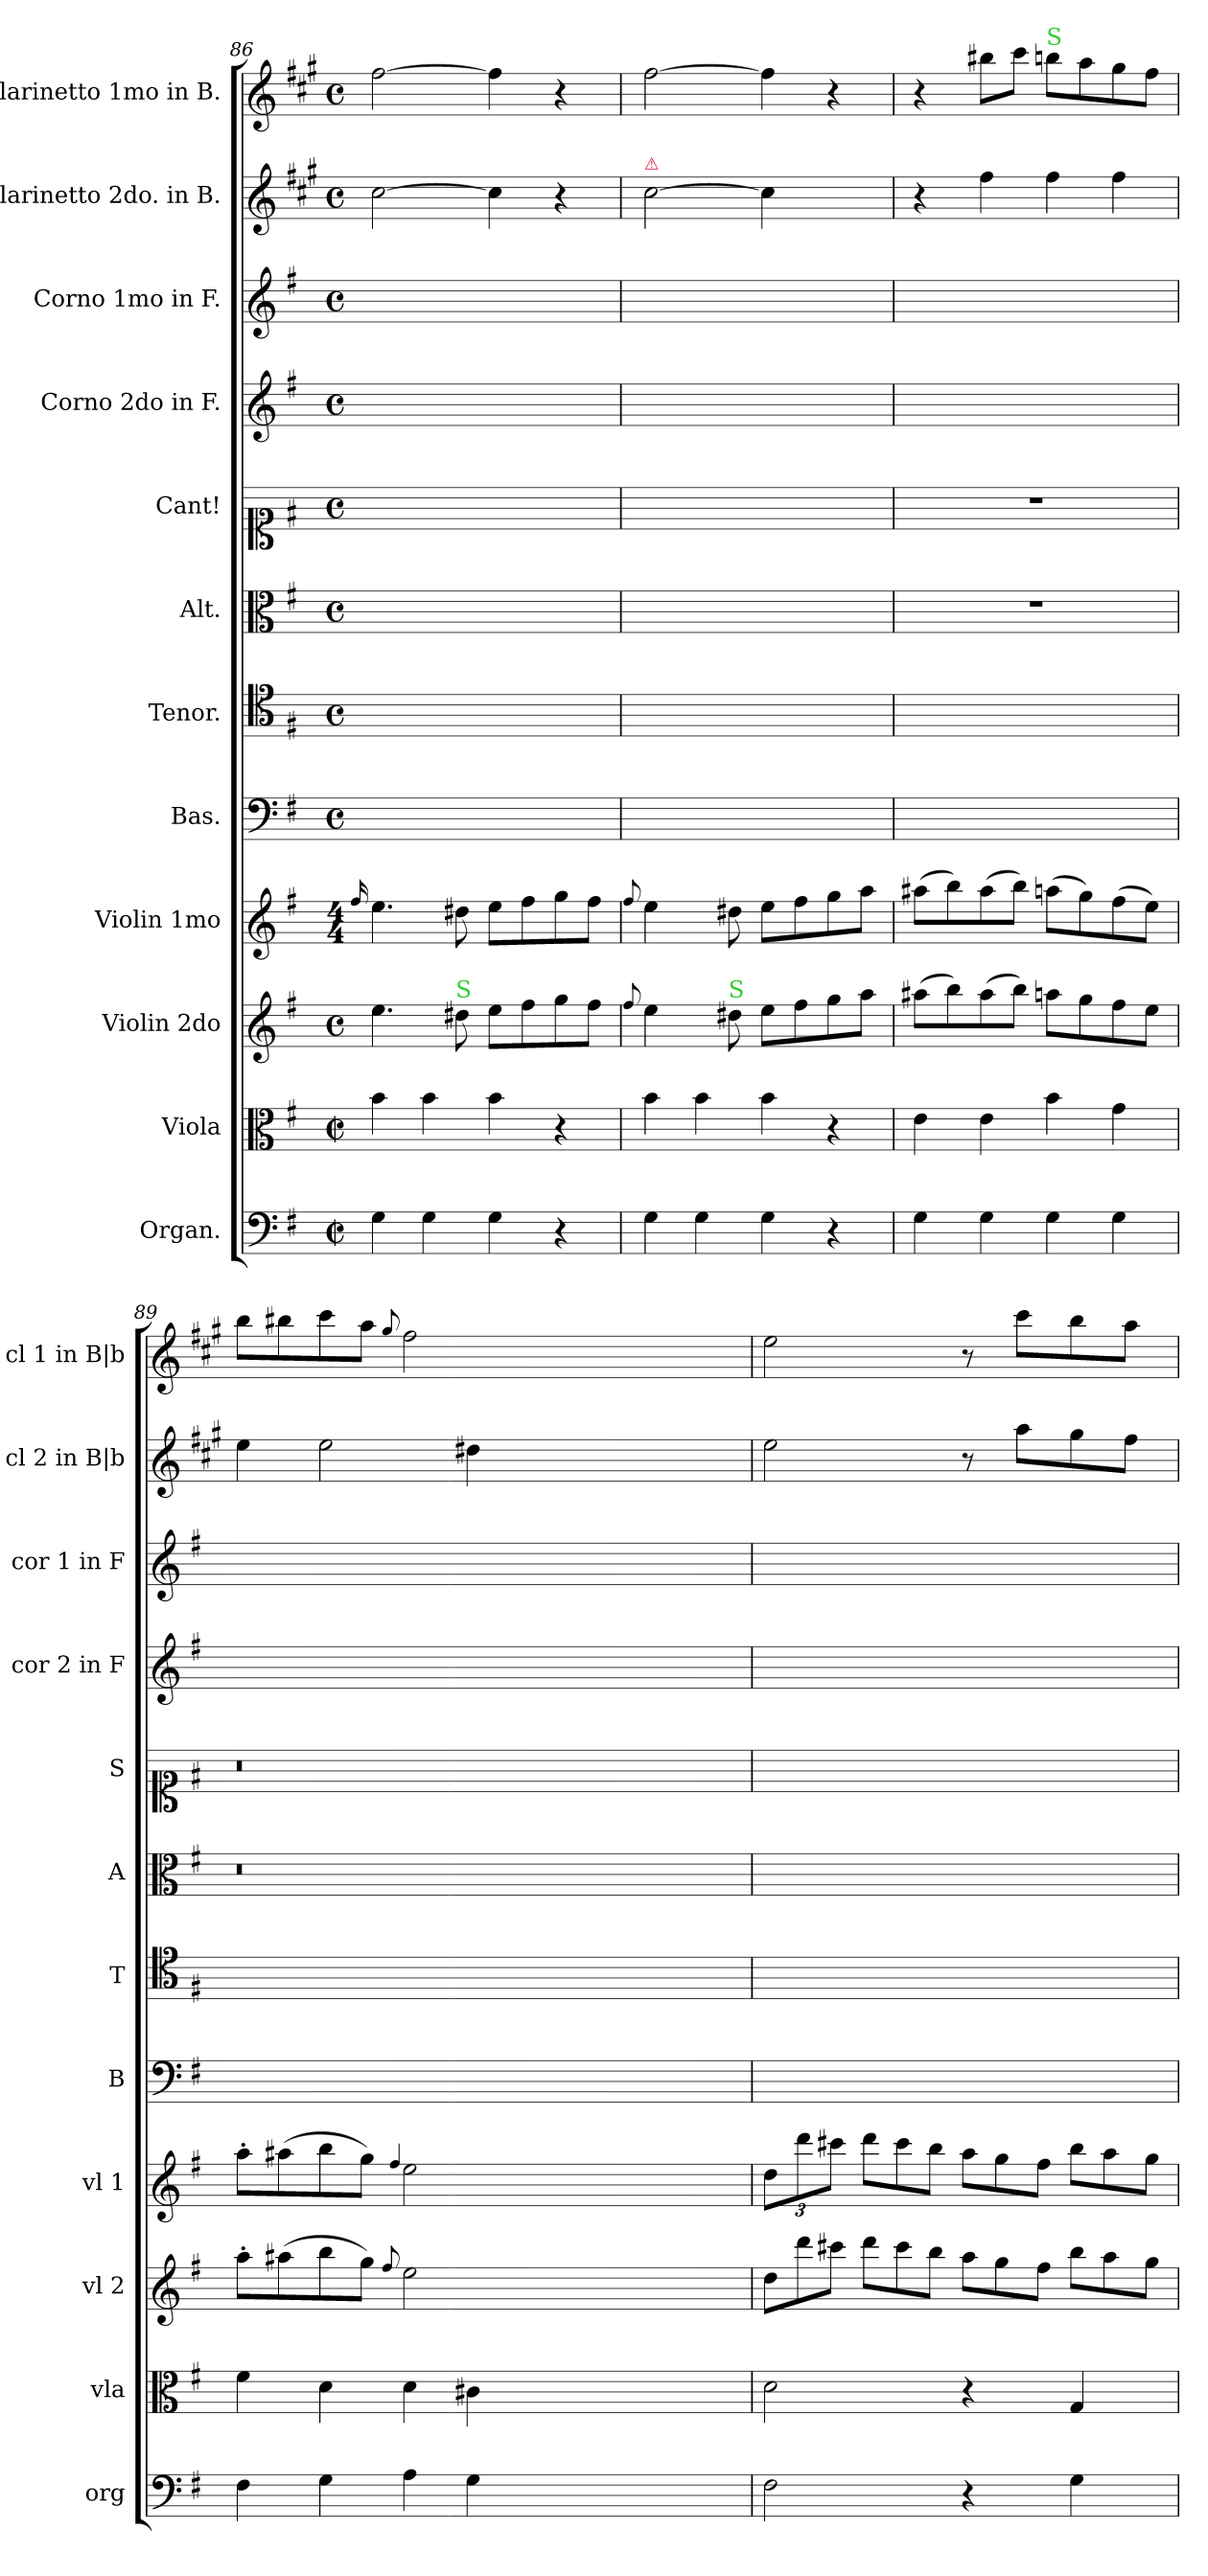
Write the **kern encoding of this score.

**kern	**kern	**kern	**kern	**kern	**kern	**kern	**kern	**kern	**kern	**kern	**kern
*part12	*part11	*part10	*part9	*part8	*part7	*part6	*part5	*part4	*part3	*part2	*part1
*staff12	*staff11	*staff10	*staff9	*staff8	*staff7	*staff6	*staff5	*staff4	*staff3	*staff2	*staff1
*I"Organ.	*I"Viola	*I"Violin 2do	*I"Violin 1mo	*I"Bas.	*I"Tenor.	*I"Alt.	*I"Cant!	*I"Corno 2do in F.	*I"Corno 1mo in F.	*I"Clarinetto 2do. in B.	*I"Clarinetto 1mo in B.
*I'org	*I'vla	*I'vl 2	*I'vl 1	*I'B	*I'T	*I'A	*I'S	*I'cor 2 in F	*I'cor 1 in F	*I'cl 2 in B|b	*I'cl 1 in B|b
*clefF4	*clefC3	*clefG2	*clefG2	*clefF4	*clefC4	*clefC3	*clefC1	*clefG2	*clefG2	*clefG2	*clefG2
*	*	*	*	*	*	*	*	*ITrd4c7	*ITrd4c7	*ITrd1c2	*ITrd1c2
*k[f#]	*k[f#]	*k[f#]	*k[f#]	*k[f#]	*k[f#]	*k[f#]	*k[f#]	*k[]	*k[]	*k[f#]	*k[f#]
*G:	*G:	*G:	*G:	*G:	*G:	*G:	*G:	*	*	*G:	*G:
*M4/4	*M4/4	*M4/4	*M4/4	*M4/4	*M4/4	*M4/4	*M4/4	*M4/4	*M4/4	*M4/4	*M4/4
*met(c|)	*met(c|)	*met(c)	*	*met(c)	*met(c)	*met(c)	*met(c)	*met(c)	*met(c)	*met(c)	*met(c)
=86	=86	=86	=86	=86	=86	=86	=86	=86	=86	=86	=86
.	.	.	16qqff#/	.	.	.	.	.	.	.	.
4G\	4b\	4.ee\	4.ee\	1ryy	1ryy	1ryy	1ryy	1ryy	1ryy	[2b	[2ee\
4G\	4b\	.	.	.	.	.	.	.	.	.	.
!	!	!LO:TX:a:color=limegreen:t=S	!	!	!	!	!	!	!	!	!
.	.	8dd#X\	8dd#X\	.	.	.	.	.	.	.	.
4G\	4b\	8ee\L	8ee\L	.	.	.	.	.	.	4b]	4ee\]
.	.	8ff#\	8ff#\	.	.	.	.	.	.	.	.
4r	4r	8gg\	8gg\	.	.	.	.	.	.	4r	4r
.	.	8ff#\J	8ff#\J	.	.	.	.	.	.	.	.
=87	=87	=87	=87	=87	=87	=87	=87	=87	=87	=87	=87
.	.	8qqff#/	8qqff#/	.	.	.	.	.	.	.	.
!	!	!	!	!	!	!	!	!	!	!LO:TX:a:color=crimson:t=⚠	!
!	!	!LO:N:vis=4	!LO:N:vis=4	!	!	!	!	!	!	!	!
4G\	4b\	4.ee\	4.ee\	1ryy	1ryy	1ryy	1ryy	1ryy	1ryy	[2b	[2ee
4G\	4b\	.	.	.	.	.	.	.	.	.	.
!	!	!LO:TX:a:color=limegreen:t=S	!	!	!	!	!	!	!	!	!
.	.	8dd#X\	8dd#X\	.	.	.	.	.	.	.	.
4G\	4b\	8ee\L	8ee\L	.	.	.	.	.	.	4b]	4ee]
.	.	8ff#\	8ff#\	.	.	.	.	.	.	.	.
4r	4r	8gg\	8gg\	.	.	.	.	.	.	4ryy	4r
.	.	8aa\J	8aa\J	.	.	.	.	.	.	.	.
=88	=88	=88	=88	=88	=88	=88	=88	=88	=88	=88	=88
4G\	4e\	(8aa#X\L	(8aa#X\L	1ryy	1ryy	1r	1r	1ryy	1ryy	4r	4r
.	.	8bb\)	8bb\)	.	.	.	.	.	.	.	.
4G\	4e\	(8aa#\	(8aa#\	.	.	.	.	.	.	4ee\	8aa#XL
.	.	8bb\J)	8bb\J)	.	.	.	.	.	.	.	8bb\J
!	!	!	!	!	!	!	!	!	!	!	!LO:TX:a:color=limegreen:t=S
4G\	4b\	8aan\L	(8aan\L	.	.	.	.	.	.	4ee\	8aanL
.	.	8gg\	8gg\)	.	.	.	.	.	.	.	8gg\
4G\	4g\	8ff#\	(8ff#\	.	.	.	.	.	.	4ee\	8ff#\
.	.	8ee\J	8ee\J)	.	.	.	.	.	.	.	8ee\J
=89	=89	=89	=89	=89	=89	=89	=89	=89	=89	=89	=89
4F#\	4f#\	8aa'L	8aa'\L	1ryy	1ryy	0.r	0.r	1ryy	1ryy	4dd\	8aa\L
.	.	(8aa#X	(8aa#X\	.	.	.	.	.	.	.	8aa#X
4G\	4d\	8bb\	8bb\	.	.	.	.	.	.	2dd\	8bb\
.	.	8ggJ)	8gg\J)	.	.	.	.	.	.	.	8gg\J
.	.	8qqff#/	4qqff#/	.	.	.	.	.	.	.	8qqff#/
4A\	4d\	2ee\	2ee\	.	.	.	.	.	.	.	2ee\
4G\	4c#X\	.	.	.	.	.	.	.	.	4cc#X\	.
0ryy	0ryy	0ryy	0ryy	0ryy	0ryy	.	.	0ryy	0ryy	0ryy	0ryy
=90	=90	=90	=90	=90	=90	=90	=90	=90	=90	=90	=90
*	*	*Xtuplet	*	*	*	*	*	*	*	*	*
2F#\	2d\	12dd\L	12dd\L	1ryy	1ryy	1ryy	1ryy	1ryy	1ryy	2dd\	2dd\
.	.	12ddd\	12ddd\	.	.	.	.	.	.	.	.
.	.	12ccc#X\J	12ccc#X\J	.	.	.	.	.	.	.	.
*	*	*	*Xtuplet	*	*	*	*	*	*	*	*
.	.	12ddd\L	12ddd\L	.	.	.	.	.	.	.	.
.	.	12ccc#\	12ccc#\	.	.	.	.	.	.	.	.
.	.	12bb\J	12bb\J	.	.	.	.	.	.	.	.
4r	4r	12aa\L	12aa\L	.	.	.	.	.	.	8r	8r
.	.	12gg\	12gg\	.	.	.	.	.	.	.	.
.	.	.	.	.	.	.	.	.	.	8gg\L	8bb\L
.	.	12ff#\J	12ff#\J	.	.	.	.	.	.	.	.
4G\	4G/	12bb\L	12bb\L	.	.	.	.	.	.	8ff#\	8aa\
.	.	12aa\	12aa\	.	.	.	.	.	.	.	.
.	.	.	.	.	.	.	.	.	.	8ee\J	8gg\J
.	.	12gg\J	12gg\J	.	.	.	.	.	.	.	.
=	=	=	=	=	=	=	=	=	=	=	=
*-	*-	*-	*-	*-	*-	*-	*-	*-	*-	*-	*-
